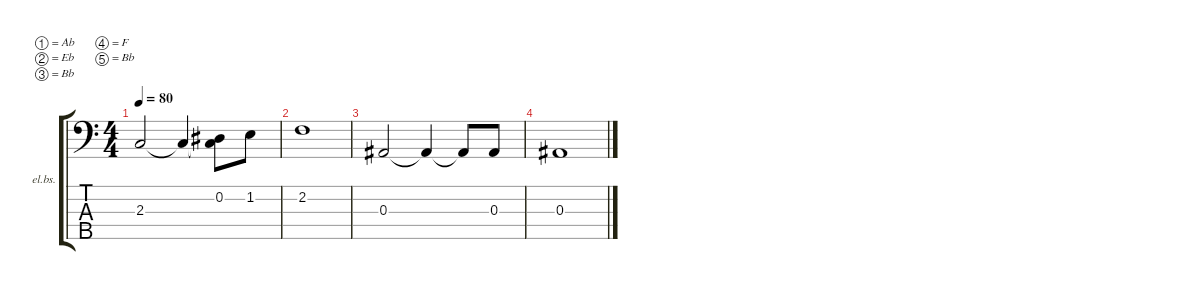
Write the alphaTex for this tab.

\defaultSystemsLayout 4
\hideDynamics
\bracketExtendMode groupsimilarinstruments
\firstSystemTrackNameOrientation horizontal
\otherSystemsTrackNameOrientation horizontal
\chordDiagramsInScore
\track ("bass" "el.bs.") {instrument electricbassfinger}
\staff {score tabs}
\tuning (Ab2 Eb2 Bb1 F1 Bb0)
\ts (4 4)
\tempo 80
\clef f4
\ks c
2.3.2{dy f} 2.3{t}.4 (0.2 2.3{t}).8 1.2.8 |
2.2.1 |
0.3.2 0.3{t}.4 0.3{t}.8 0.3.8 |
0.3.1
